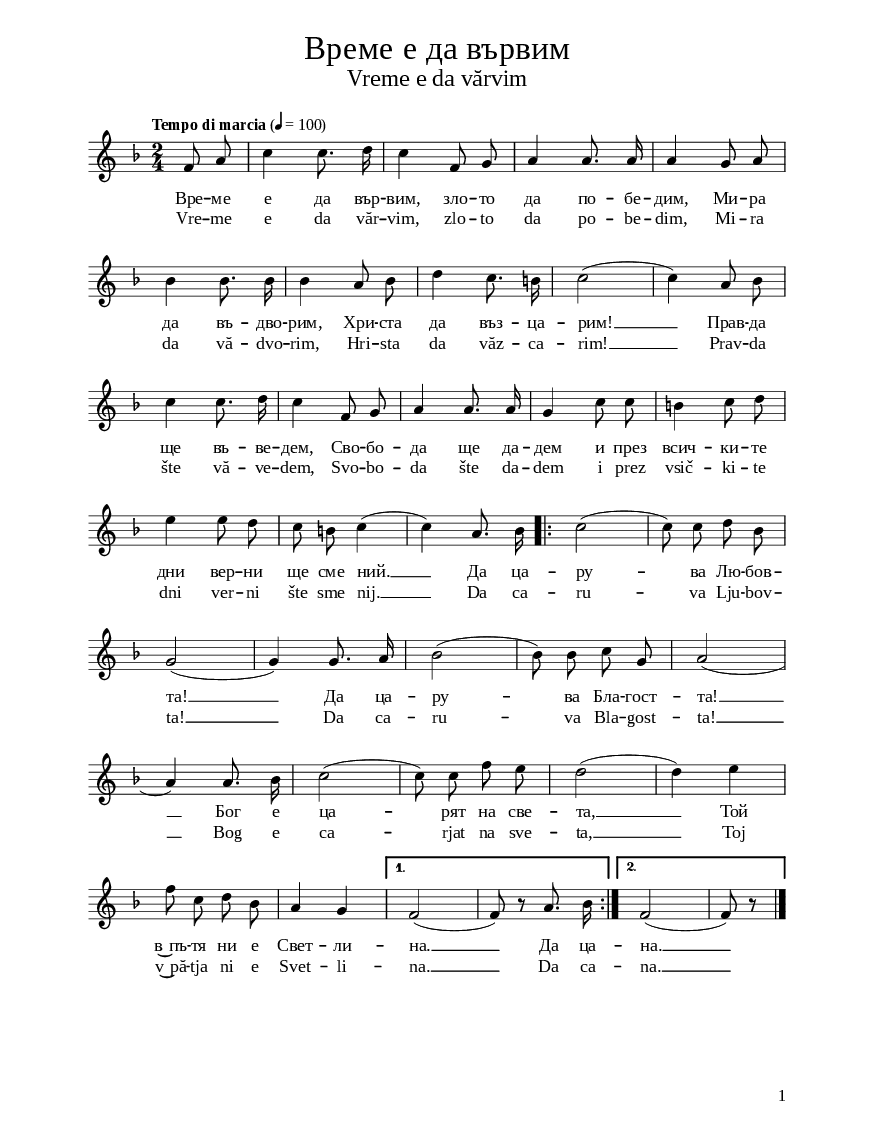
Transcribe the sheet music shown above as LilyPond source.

\version "2.24.1"

% include paper part and global functions
\include "include/globals.ily"

\bookpart {
  \label #'ref042
  \tocItem \markup "Време е да вървим – Vreme e da vărvim"
  \include "include/bookpart-paper.ily"
  \score {
    \include "include/score-layout.ily"

    \new Voice \absolute  {
      \clef treble
      \key f \major
      \time 2/4
      \tempoFunc "Tempo di marcia" 4 "100"
      \autoBeamOff
      \autoBeamOff
      \partial 4

      f'8 a'8 | c''4 c''8. d''16 |  c''4 f'8 g'8 | a'4 a'8. a'16 | a'4 g'8 a'8  \break

      bes'4 bes'8. bes'16 | bes'4 a'8 bes'8 | d''4 c''8. b'16 | c''2 (| c''4) a'8 bes'8 | \break

      c''4 c''8. d''16 | c''4 f'8 g'8 | a'4 a'8. a'16 | g'4 c''8 c''8 | b'4 c''8 d''8| \break


      e''4 e''8 d''8 | c''8 b'8 c''4 (| c''4) a'8. bes'16 | \repeat volta 2 {
        c''2 (| c''8) c''8 d''8 bes'8  |\break

        g'2 (| g'4 ) g'8. a'16| bes'2 ( |  bes'8 ) bes'8 c''8 g'8|   a'2 ( | \break

        a'4 ) a'8. bes'16| c''2 ( | c''8 ) c''8 f''8 e''8 | d''2 (|d''4 ) e''4 \break

        f''8 c''8 d''8 bes'8 | a'4 g'4 |
      } \alternative { { f'2 ( | f'8 ) r8 a'8. bes'16 | } { f'2 (| f' 8 ) r8 \bar "|." \break } }

    }

    \addlyrics {
      Вре -- ме е да вър -- вим, зло -- то да по -- бе -- дим, Ми -- ра
      да въ -- дво -- рим, Хри -- ста да въз -- ца -- рим! __   Прав -- да
      ще въ -- ве -- дем, Сво -- бо -- да ще да -- дем и през всич -- ки -- те
      дни вер -- ни ще сме ний. __  Да ца -- ру -- ва Лю -- бов -- та! __
      Да ца -- ру -- ва Бла -- гост -- та! __
      Бог е ца -- рят на све -- та, __  Той в~пъ -- тя ни е Свет -- ли  -- на. __ Да ца -- на. __ 
    }
    \addlyrics {
      Vre -- me e da văr -- vim, zlo -- to da po -- be -- dim, Mi -- ra
      da vă -- dvo -- rim, Hri -- sta da văz -- ca -- rim! __   Prav -- da
      šte vă -- ve -- dem, Svo -- bo -- da šte da -- dem i prez vsič -- ki -- te
      dni ver -- ni šte sme nij. __  Da ca -- ru -- va Lju -- bov -- ta! __ 
      Da ca -- ru -- va Bla -- gost -- ta! __ 
      Bog e ca -- rjat na sve -- ta, __  Toj v~pă -- tja ni e Svet -- li  -- na. __ Da ca -- na. __ 
    }

    \header {
      title = \titleFunc "Време е да вървим" "Vreme e da vărvim"
    }

    \midi{}

  } % score

  \pageBreak

  \markup \fontsize #bgCoupletFontSize {
    \hspace #8
    \override #`(baseline-skip . ,bgCoupletBaselineSkip)
    \column {

      \line { 2. Бързо да полетим, }
      \line {   "   " мощно да възтръбим, }
      \line {   "   " Радост да възвестим,  }
      \line {   "   " Вяра да съживим! }
      \line {  "   " Ще огрей пак света }
      \line {   "   " в първата красота, }
      \line {   "   " Свобода, Мир и ред  }
      \line {   "   " ще владеят вред. }
      \line { "   " }
      \line { "   " \italic {Припев ... } }
    }

    \hspace #5
    \override #`(baseline-skip . ,bgCoupletBaselineSkip)
    \column {

      \line { 2. Bărzo da poletim, }
      \line {   "   " moštno da văztrăbim, }
      \line {   "   " Radost da văzvestim,  }
      \line {   "   " Vjara da săživim! }
      \line {  "   " Šte ogrej pak sveta }
      \line {   "   " v părvata krasota, }
      \line {   "   " Svoboda, Mir i red  }
      \line {   "   " šte vladejat vred. }
      \line { "   " }
      \line { "   " \italic {Pripev ... } }
    }
    %column
  } % markup

  \markup \empty-two
  % include foreign translation(s) of the song
  \version "2.18.2"

%\markup {  \vspace #1.9 }

\markup {  \hspace #25   \huge\bold " Es ist Zeit, dass wir gehen"  }

\markup {
    \hspace #1
    \fontsize #+1 {
      
      \halign #-1.5 {
  
  
     
    \column {
    
       \line { " " }


\line { 1. Es ist Zeit, dass wir gehen, }

\line { " "dass wir das Böse besiegen, }

\line { " "dass wir den Frieden wiederherstellen,}

\line { " "dass wir Christus herrschen lassen! }

\line { " "Gerechtigkeit werden wir einführen, }

\line { " "Freiheit werden wir geben, }

\line { " "und in allen Tagen}

\line { " "werden wir treu sein.}
\line { " " }

 \line { "   " \italic { Refrain :}  }

\line { " "Möge die Liebe herrschen }

\line { " "möge die Güte herrschen!}

\line { " "Gott ist der König der Welt; }

\line { " "Er ist das Licht auf unserem Weg.}
\line { " " }

\line { 2. Lasst uns schnell losfliegen }

\line { " "mächtig posaunen, }

\line { " "lasst uns die Freude verkünden,}

\line { " "den Glauben wiederbeleben!} 

\line { " "Die Welt wird wieder beschienen werden, }

\line { " "in der ersten Schönheit, }

\line { " "Freiheit, Frieden und Ordnung werden überall walten!}
\line { " " }

 \line { "   " \italic { Refrain :}  }

\line { " "Möge die Liebe herrschen!}

\line { " "Möge die Güte herrschen!}

\line { " "Gott ist der König der Welt,}

\line { " "Er ist Lich auf unserem Weg.}

                
                  }
       
    }    
    }
}
%}


} % bookpart
